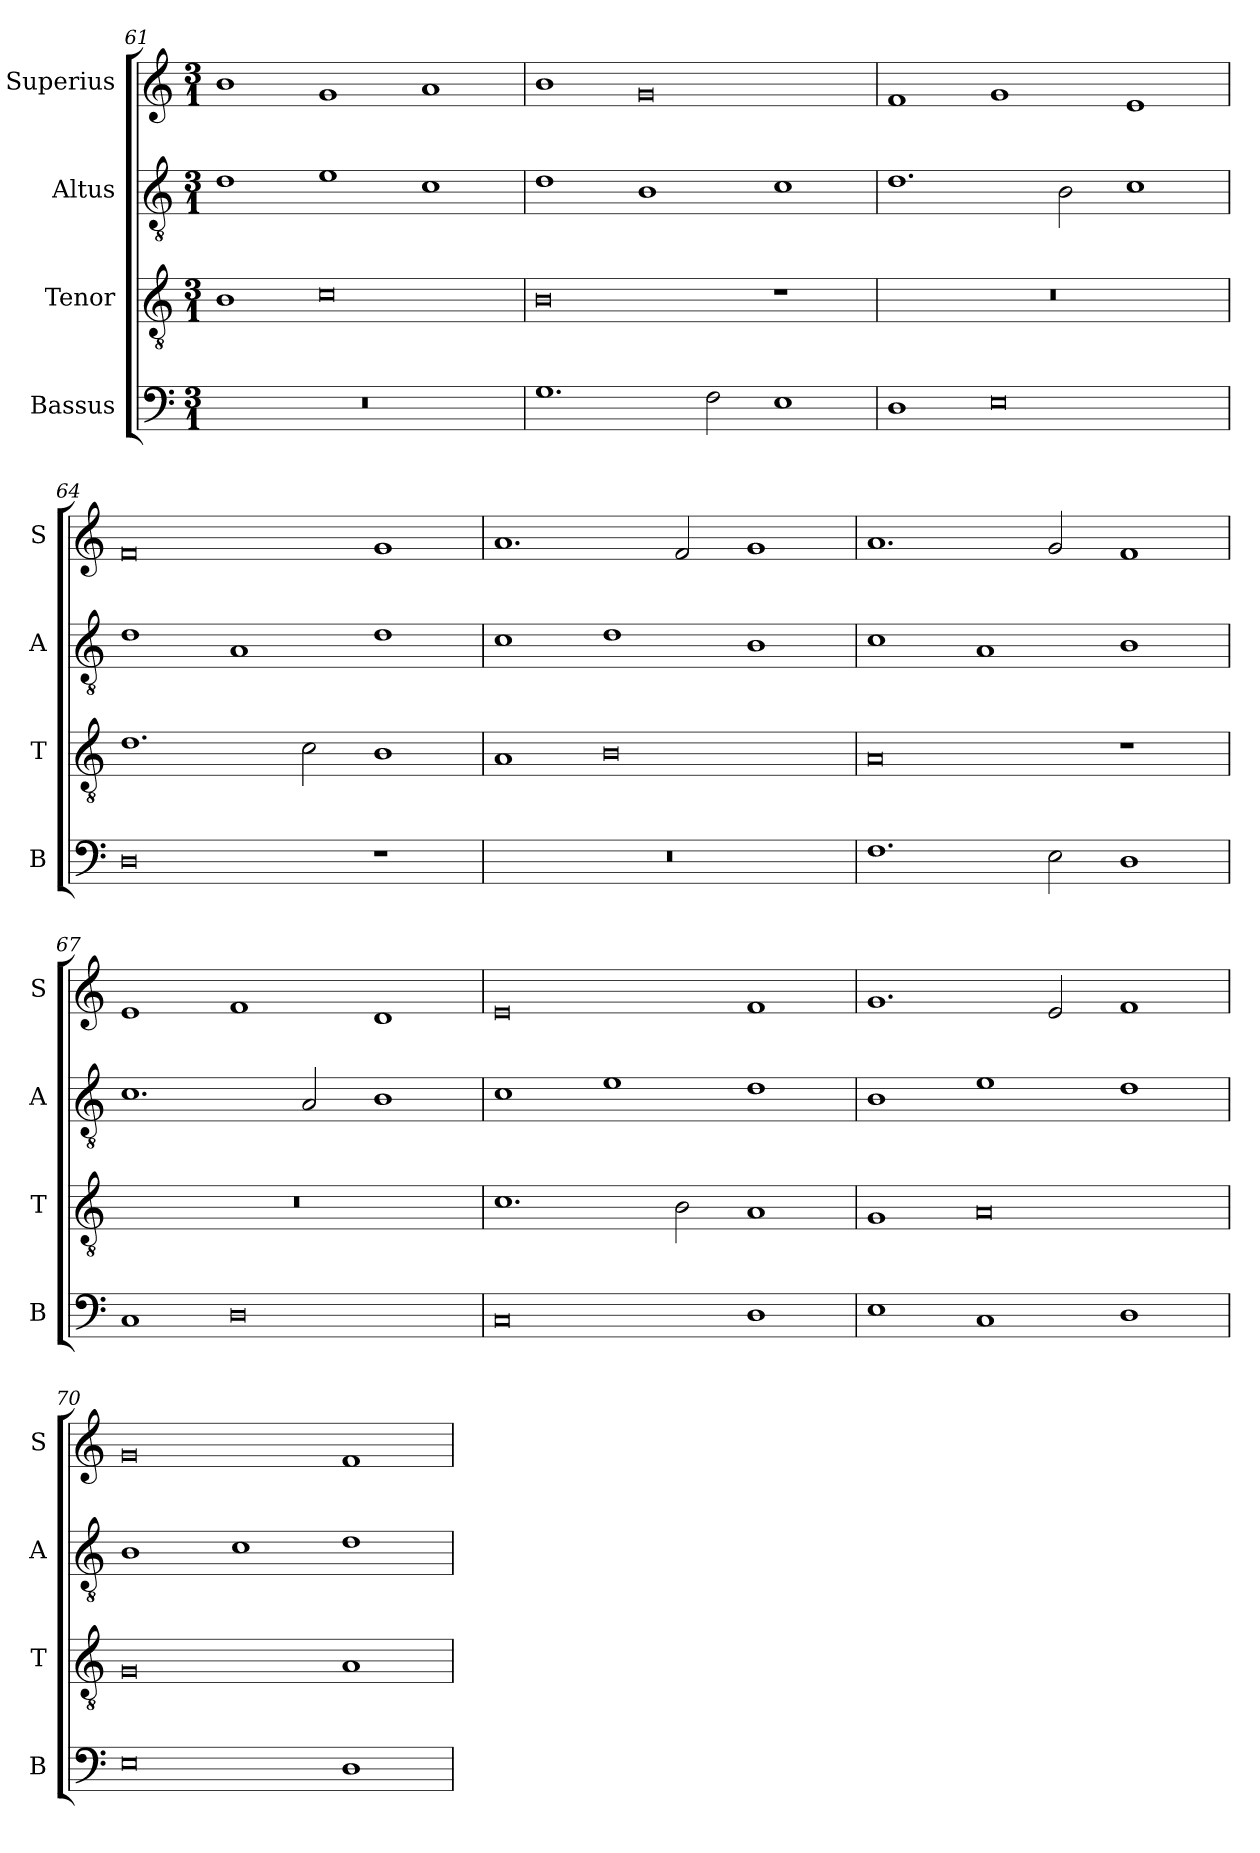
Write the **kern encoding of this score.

**kern	**kern	**kern	**kern
*part4	*part3	*part2	*part1
*staff4	*staff3	*staff2	*staff1
*I"Bassus	*I"Tenor	*I"Altus	*I"Superius
*I'B	*I'T	*I'A	*I'S
*clefF4	*clefGv2	*clefGv2	*clefG2
*k[]	*k[]	*k[]	*k[]
*M3/1	*M3/1	*M3/1	*M3/1
=61	=61	=61	=61
0.r	1B	1d	1b
.	0c	1e	1g
.	.	1c	1a
=62	=62	=62	=62
1.G	0B	1d	1b
.	.	1B	0g
2F\	.	.	.
1E	1r	1c	.
=63	=63	=63	=63
1D	0.r	1.d	1f
0E	.	.	1g
.	.	2B\	.
.	.	1c	1e
=64	=64	=64	=64
0D	1.d	1d	0f
.	.	1A	.
.	2c\	.	.
1r	1B	1d	1g
=65	=65	=65	=65
0.r	1A	1c	1.a
.	0B	1d	.
.	.	.	2f/
.	.	1B	1g
=66	=66	=66	=66
1.F	0A	1c	1.a
.	.	1A	.
2E\	.	.	2g/
1D	1r	1B	1f
=67	=67	=67	=67
1C	0.r	1.c	1e
0D	.	.	1f
.	.	2A/	.
.	.	1B	1d
=68	=68	=68	=68
0C	1.c	1c	0e
.	.	1e	.
.	2B\	.	.
1D	1A	1d	1f
=69	=69	=69	=69
1E	1G	1B	1.g
1C	0A	1e	.
.	.	.	2e/
1D	.	1d	1f
=70	=70	=70	=70
0E	0G	1B	0g
.	.	1c	.
1D	1A	1d	1f
=	=	=	=
*-	*-	*-	*-
